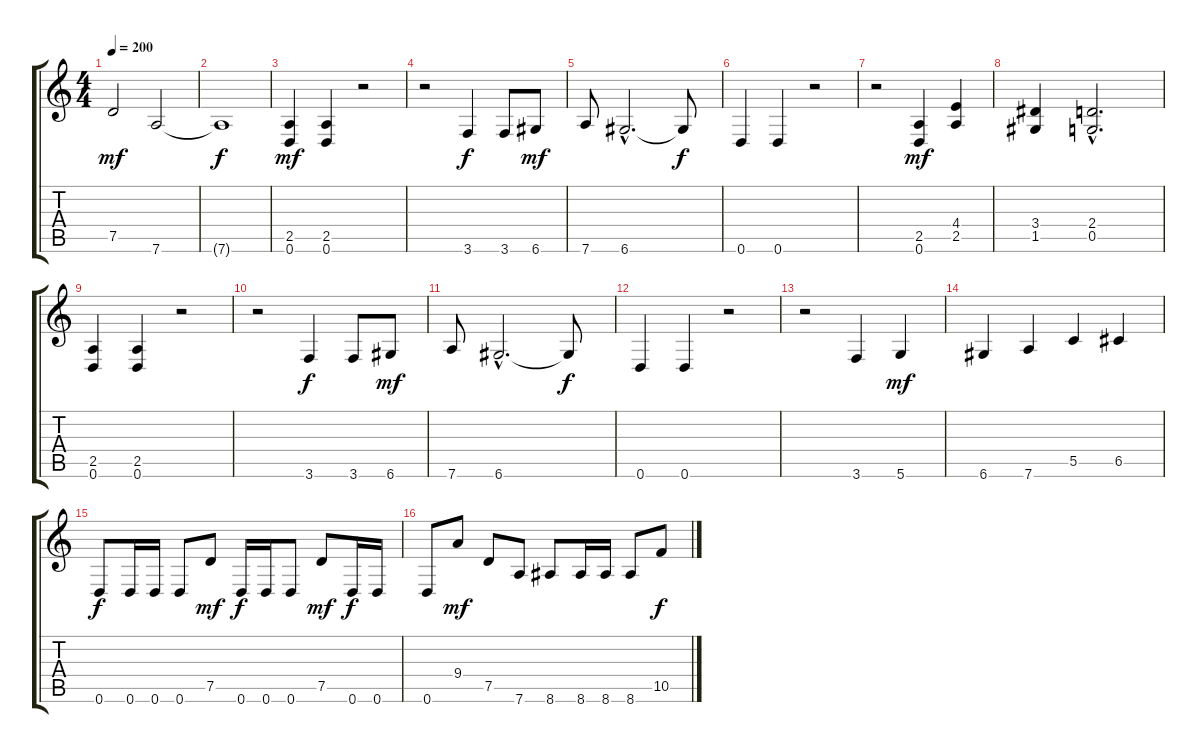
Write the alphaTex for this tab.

\track "" {instrument overdrivenguitar}
\staff {score tabs}
\tuning (D4 A3 F3 C3 G2 D2) {hide}
\ts (4 4)
\tempo 200
\clef g2
\ks c
7.5.2{dy mf} 7.6.2 |
7.6{t}.1{dy f} |
(2.5 0.6).4{dy mf} (2.5 0.6).4 r.2 |
r.2 3.6.4{dy f} 3.6.8 6.6.8{dy mf} |
7.6.8 6.6{hac}.2{d} 6.6{t}.8{dy f} |
0.6.4 0.6.4 r.2 |
r.2 (2.5 0.6).4{dy mf} (4.4 2.5).4 |
(3.4 1.5).4 (2.4{hac} 0.5{hac}).2{d} |
(2.5 0.6).4 (2.5 0.6).4 r.2 |
r.2 3.6.4{dy f} 3.6.8 6.6.8{dy mf} |
7.6.8 6.6{hac}.2{d} 6.6{t}.8{dy f} |
0.6.4 0.6.4 r.2 |
r.2 3.6.4 5.6.4{dy mf} |
6.6.4 7.6.4 5.5.4 6.5.4 |
0.6.8{dy f} 0.6.16 0.6.16 0.6.8 7.5.8{dy mf} 0.6.16{dy f} 0.6.16 0.6.8 7.5.8{dy mf} 0.6.16{dy f} 0.6.16 |
0.6.8 9.4.8{dy mf} 7.5.8 7.6.8 8.6.8 8.6.16 8.6.16 8.6.8 10.5.8{dy f}
